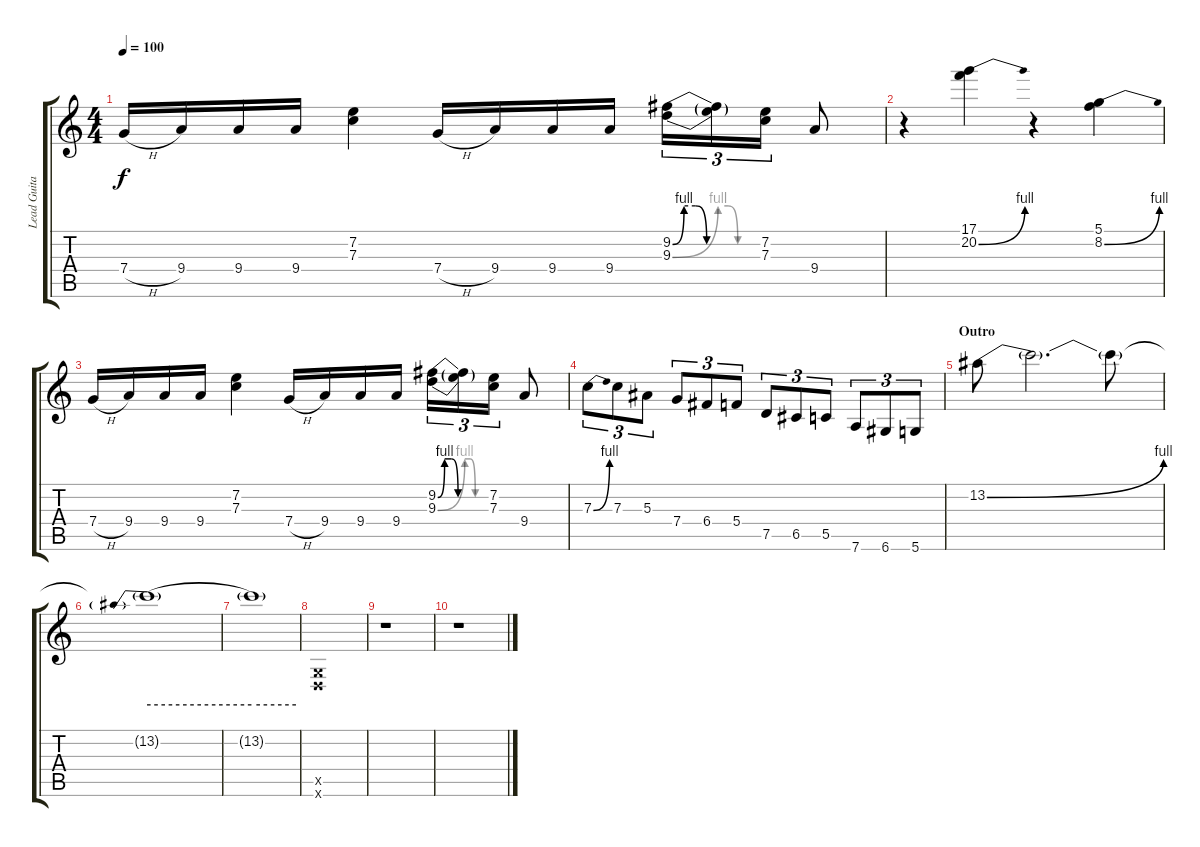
\track ("Lead Guitar - Mick" "Lead Guita") {instrument distortionguitar}
\staff {score tabs}
\tuning (D4 A3 F3 C3 G2 D2) {hide}
\ts (4 4)
\tempo 100
\clef g2
\ks c
7.4{h}.16{dy f} 9.4.16 9.4.16 9.4.16 (7.2 7.3).4 7.4{h}.16 9.4.16 9.4.16 9.4.16 (9.2{be (custom 0 0 15 4 30 4 45 0 60 0)} 9.3{be (bend 0 0 60 4)}).16{tu (3 2)} (9.2{be (hold 0 0 60 0) t} 9.3{be (custom 0 4 15 4 30 0 60 0) t}).16{tu (3 2)} (7.2 7.3).16{tu (3 2)} 9.4.8 |
r.4 (17.1 20.2{be (bend 0 0 60 4)}).4 r.4 (5.1 8.2{be (bend 0 0 60 4)}).4 |
7.4{h}.16 9.4.16 9.4.16 9.4.16 (7.2 7.3).4 7.4{h}.16 9.4.16 9.4.16 9.4.16 (9.2{be (custom 0 0 15 4 30 4 45 0 60 0)} 9.3{be (bend 0 0 60 4)}).16{tu (3 2)} (9.2{be (hold 0 0 60 0) t} 9.3{be (custom 0 4 15 4 30 0 60 0) t}).16{tu (3 2)} (7.2 7.3).16{tu (3 2)} 9.4.8 |
7.3{be (bend 0 0 60 4)}.8{tu (3 2)} 7.3.8{tu (3 2)} 5.3.8{tu (3 2)} 7.4.8{tu (3 2)} 6.4.8{tu (3 2)} 5.4.8{tu (3 2)} 7.5.8{tu (3 2)} 6.5.8{tu (3 2)} 5.5.8{tu (3 2)} 7.6.8{tu (3 2)} 6.6.8{tu (3 2)} 5.6.8{tu (3 2)} |
\section ("" "Outro")
13.2{be (bend 0 0 60 4)}.8 13.2{t}.2{d} 13.2{t}.8 |
13.2{be (prebend 0 4 60 4) t}.1 |
13.2{be (hold 0 4 60 4) t}.1 |
(0.5{x} 0.6{x}).1 |
r.1 |
r.1
